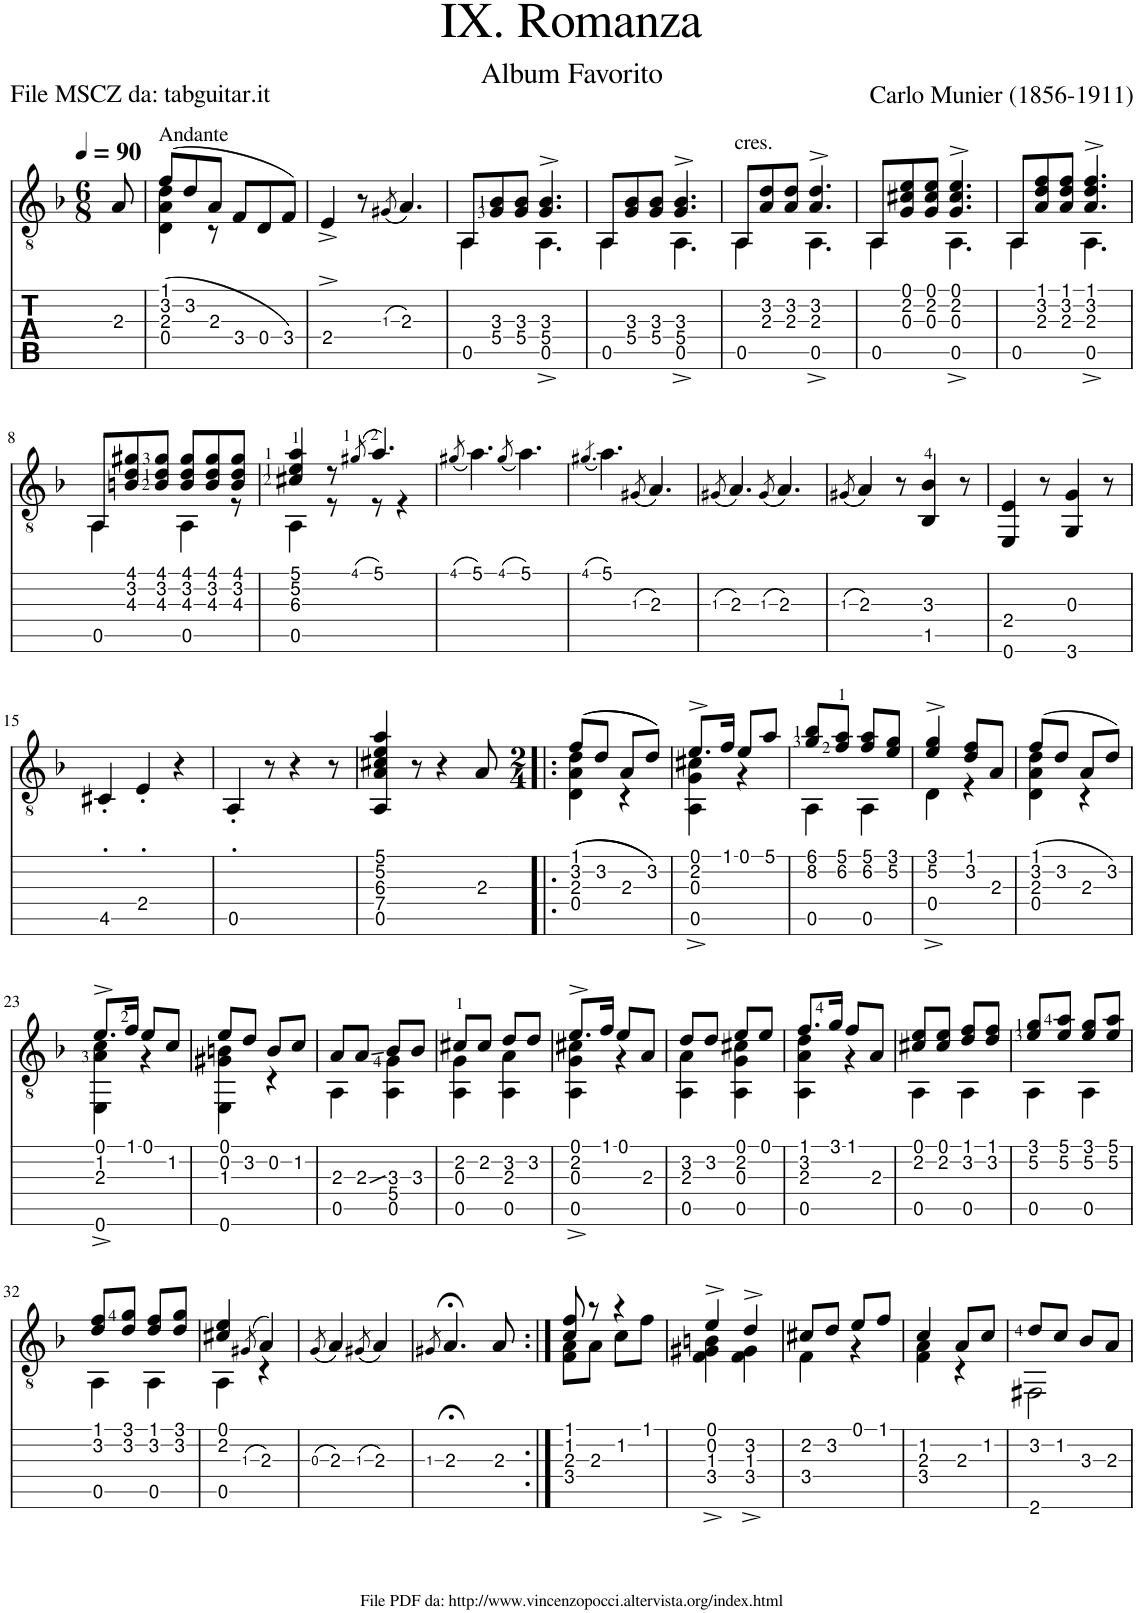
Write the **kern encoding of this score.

**kern	**kern
*part1	*part1
*staff2	*staff1
*I"Guitar	*
*I'Guit.	*
*stria6	*
*	*clefGv2
*k[b-]	*k[b-]
*M6/8	*M6/8
*MM90	*MM90
=	=
8A	8A/
=1	=1
*^	*^
!	!	!LO:TX:a:t=Andante	!
8fL	4D 4A 4d	(8f/L	4D\ 4A\ 4d\
8d	.	8d/	.
8AJ	8r	8A/J	8r
8FL	4.ryy	8F/L	4.ryy
8D	.	8D/	.
8FJ	.	8F/J)	.
*v	*v	*	*
*	*v	*v
=2	=2
4E^	4E^/
8r	8r
qG#	(8qG#X/
4.A	4.A/)
=3	=3
*^	*^
8AAL	4.AA	8AA/L	4.AA\
8G\ 8B-\	.	8G/ 8B-/	.
8G\ 8B-\J	.	8G/ 8B-/J	.
4.G^ 4.B-^	4.AA	4.G/^ 4.B-/^	4.AA\
=4	=4	=4	=4
8AAL	4.AA	8AA/L	4.AA\
8G\ 8B-\	.	8G/ 8B-/	.
8G\ 8B-\J	.	8G/ 8B-/J	.
4.G^ 4.B-^	4.AA	4.G/^ 4.B-/^	4.AA\
=5	=5	=5	=5
!	!	!LO:TX:a:t=cres.	!
8AAL	4.AA	8AA/L	4.AA\
8A\ 8d\	.	8A/ 8d/	.
8A\ 8d\J	.	8A/ 8d/J	.
4.A^ 4.d^	4.AA	4.A/^ 4.d/^	4.AA\
=6	=6	=6	=6
8AAL	4.AA	8AA/L	4.AA\
8G\ 8c#\ 8e\	.	8G/ 8c#X/ 8e/	.
8G\ 8c#\ 8e\J	.	8G/ 8c#/ 8e/J	.
4.G^ 4.c#^ 4.e^	4.AA	4.G/^ 4.c#/^ 4.e/^	4.AA\
=7	=7	=7	=7
8AAL	4.AA	8AA/L	4.AA\
8A\ 8d\ 8f\	.	8A/ 8d/ 8f/	.
8A\ 8d\ 8f\J	.	8A/ 8d/ 8f/J	.
4.A^ 4.d^ 4.f^	4.AA	4.A/^ 4.d/^ 4.f/^	4.AA\
!!LO:LB:g=z	!!
=8	=8	=8	=8
8AAL	4.AA	8AA/L	4.AA\
8B\ 8d\ 8g#\	.	8Bn/ 8d/ 8g#X/	.
8B\ 8d\ 8g#\J	.	8B/ 8d/ 8g#/J	.
8B\ 8d\ 8g#\L	4AA	8B/ 8d/ 8g#/L	4AA\
8B\ 8d\ 8g#\	.	8B/ 8d/ 8g#/	.
8B\ 8d\ 8g#\J	8r	8B/ 8d/ 8g#/J	8r
=9	=9	=9	=9
4c# 4e 4a	4AA	4c#X/ 4e/ 4a/	4AA\
8r	8r	8r	8r
qg#	.	(8qg#X/	.
4.a	8r	4.a/)	8r
.	4r	.	4r
*v	*v	*	*
*	*v	*v
=10	=10
qg#	(8qg#X/
4.a	4.a\)
qg#	(8qg#/
4.a	4.a\)
=11	=11
qg#	(4qg#X/
4.a	4.a\)
qG#	(8qG#X/
4.A	4.A/)
=12	=12
qG#	(8qG#X/
4.A	4.A/)
qG#	(8qG#/
4.A	4.A/)
=13	=13
qG#	(8qG#X/
4A	4A/)
8r	8r
4BB- 4B-	4BB-/ 4B-/
8r	8r
=14	=14
4EE 4E	4EE/ 4E/
8r	8r
4GG 4G	4GG/ 4G/
8r	8r
!!LO:LB:g=z
=15	=15
4C#'	4C#X'/
4E'	4E'/
4r	4r
=16	=16
4AA'	4AA'/
8r	8r
4r	4r
8r	8r
=17	=17
4AA 4A 4c# 4e 4a	4AA/ 4A/ 4c#X/ 4e/ 4a/
8r	8r
4r	4r
8A	8A/
=18!|:	=18!|:
*M2/4	*M2/4
*^	*^
8fL	4D 4A 4d	((8f/L	4D\ 4A\ 4d\
8dJ	.	8d/J	.
8AL	4r	8A/L	4r
8dJ	.	8d/J))	.
=19	=19	=19	=19
8.e^L	4AA 4G 4c#	8.e^/L	4AA\ 4G\ 4c#X\
16fJk	.	16f/Jk	.
8eL	4r	8e/L	4r
8aJ	.	8a/J	.
=20	=20	=20	=20
8g\ 8b-\L	4AA	8g/ 8b-/L	4AA\
8f\ 8a\J	.	8f/ 8a/J	.
8f\ 8a\L	4AA	8f/ 8a/L	4AA\
8e\ 8g\J	.	8e/ 8g/J	.
=21	=21	=21	=21
4e^ 4g^	4D	4e/^ 4g/^	4D\
8d\ 8f\L	4r	8d/ 8f/L	4r
8AJ	.	8A/J	.
=22	=22	=22	=22
8fL	4D 4A 4d	(8f/L	4D\ 4A\ 4d\
8dJ	.	8d/J	.
8AL	4r	8A/L	4r
8dJ	.	8d/J)	.
!!LO:LB:g=z	!!
=23	=23	=23	=23
8.e^L	4EE 4A 4c	8.e^/L	4EE\ 4A\ 4c\
16fJk	.	16f/Jk	.
8eL	4r	8e/L	4r
8cJ	.	8c/J	.
=24	=24	=24	=24
8eL	4EE 4G# 4B	8e/L	4EE\ 4G#X\ 4Bn\
8dJ	.	8d/J	.
8BL	4r	8B/L	4r
8cJ	.	8c/J	.
=25	=25	=25	=25
8AL	4AA	8A/L	4AA\
8AJ	.	8A/J	.
8B-L	4AA 4G	8B-/L	4AA\ 4G\
8B-J	.	8B-/J	.
=26	=26	=26	=26
8c#L	4AA 4G	8c#X/L	4AA\ 4G\
8c#J	.	8c#/J	.
8dL	4AA 4A	8d/L	4AA\ 4A\
8dJ	.	8d/J	.
=27	=27	=27	=27
8.e^L	4AA 4G 4c#	8.e^/L	4AA\ 4G\ 4c#X\
16fJk	.	16f/Jk	.
8eL	4r	8e/L	4r
8AJ	.	8A/J	.
=28	=28	=28	=28
8dL	4AA 4A	8d/L	4AA\ 4A\
8dJ	.	8d/J	.
8eL	4AA 4G 4c#	8e/L	4AA\ 4G\ 4c#X\
8eJ	.	8e/J	.
=29	=29	=29	=29
8.fL	4AA 4A 4d	8.f/L	4AA\ 4A\ 4d\
16gJk	.	16g/Jk	.
8fL	4r	8f/L	4r
8AJ	.	8A/J	.
=30	=30	=30	=30
8c#\ 8e\L	4AA	8c#X/ 8e/L	4AA\
8c#\ 8e\J	.	8c#/ 8e/J	.
8d\ 8f\L	4AA	8d/ 8f/L	4AA\
8d\ 8f\J	.	8d/ 8f/J	.
=31	=31	=31	=31
8e\ 8g\L	4AA	8e/ 8g/L	4AA\
8e\ 8a\J	.	8e/ 8a/J	.
8e\ 8g\L	4AA	8e/ 8g/L	4AA\
8e\ 8a\J	.	8e/ 8a/J	.
!!LO:LB:g=z	!!
=32	=32	=32	=32
8d\ 8f\L	4AA	8d/ 8f/L	4AA\
8d\ 8g\J	.	8d/ 8g/J	.
8d\ 8f\L	4AA	8d/ 8f/L	4AA\
8d\ 8g\J	.	8d/ 8g/J	.
=33	=33	=33	=33
4c# 4e	4AA	4c#X/ 4e/	4AA\
qG#	.	(8qG#X/	.
4A	4r	4A/)	4r
*v	*v	*	*
*	*v	*v
=34	=34
qG	(8qG/
4A	4A/)
qG#	(8qG#X/
4A	4A/)
=35	=35
qG#	8qG#X/
4.A;<	4.A;</
8A	8A/
=36:|!	=36:|!
*^	*^
8c 8f	8F\ 8A\L	8c/ 8f/	8F\ 8A\L
8r	8AJ	8r	8A\J
4r	8cL	4r	8c\L
.	8fJ	.	8f\J
=37	=37	=37	=37
4e^	4F 4G# 4B	4e^/	4F\ 4G#X\ 4Bn\
4d^	4F 4G#	4d^/	4F\ 4G#\
=38	=38	=38	=38
8c#L	4F	8c#X/L	4F\
8dJ	.	8d/J	.
8eL	4r	8e/L	4r
8fJ	.	8f/J	.
=39	=39	=39	=39
4c	4F 4A	4c/	4F\ 4A\
8AL	4r	8A/L	4r
8cJ	.	8c/J	.
=40	=40	=40	=40
8dL	2FF#	8d/L	2FF#X\
8cJ	.	8c/J	.
8B-L	.	8B-/L	.
8AJ	.	8A/J	.
*v	*v	*	*
*	*v	*v
=	=
*-	*-
